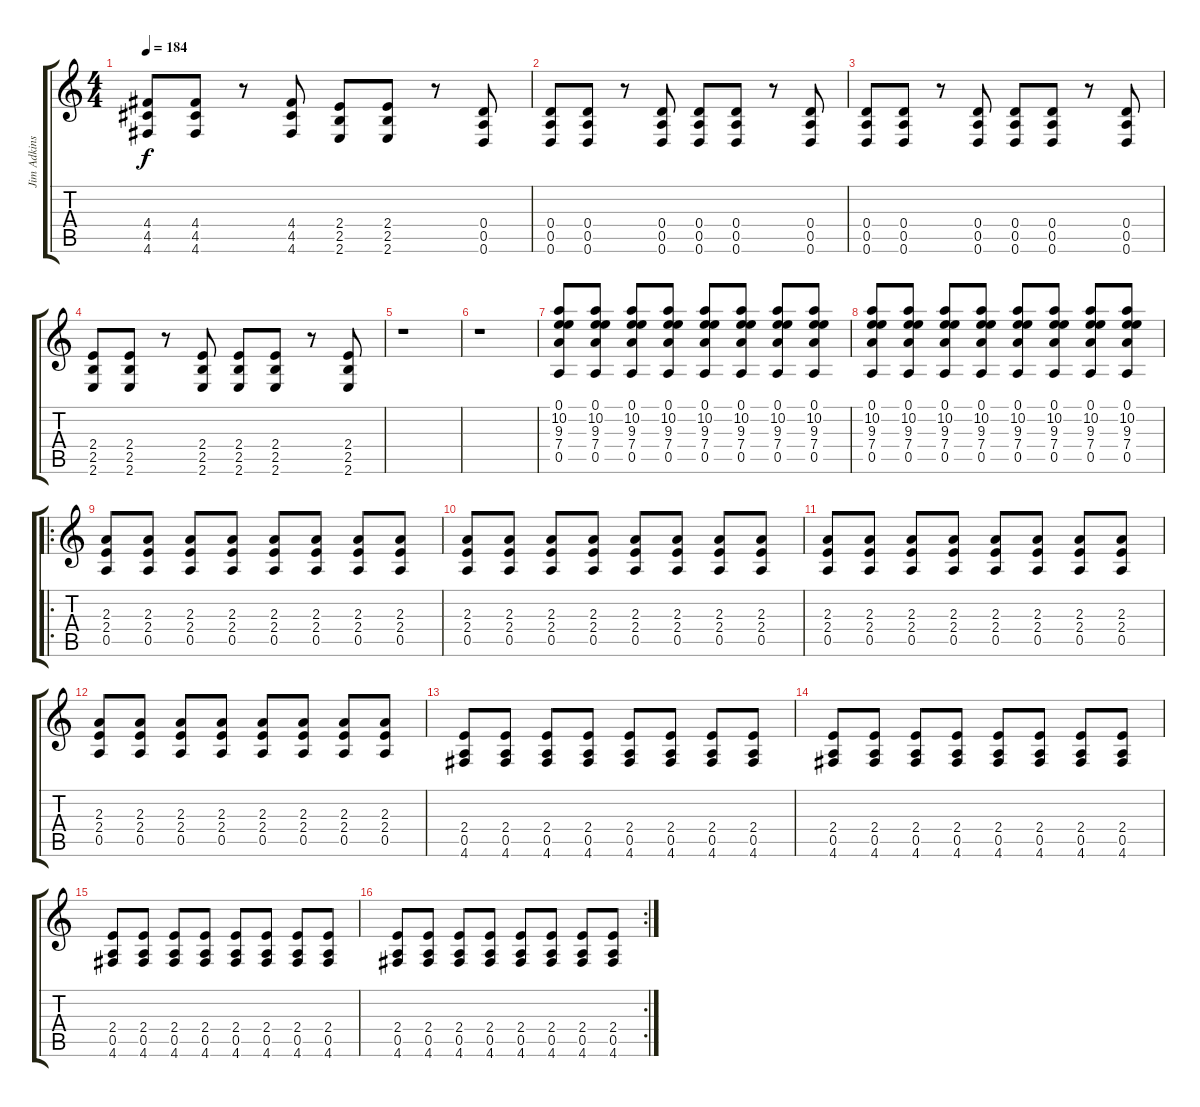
\track ("Jim Adkins" "Jim Adkins") {instrument distortionguitar}
\staff {score tabs}
\tuning (E4 B3 G3 D3 A2 D2) {hide}
\ts (4 4)
\tempo 184
\clef g2
\ks c
(4.4 4.5 4.6).8{dy f} (4.4 4.5 4.6).8 r.8 (4.4 4.5 4.6).8 (2.4 2.5 2.6).8 (2.4 2.5 2.6).8 r.8 (0.4 0.5 0.6).8 |
(0.4 0.5 0.6).8 (0.4 0.5 0.6).8 r.8 (0.4 0.5 0.6).8 (0.4 0.5 0.6).8 (0.4 0.5 0.6).8 r.8 (0.4 0.5 0.6).8 |
(0.4 0.5 0.6).8 (0.4 0.5 0.6).8 r.8 (0.4 0.5 0.6).8 (0.4 0.5 0.6).8 (0.4 0.5 0.6).8 r.8 (0.4 0.5 0.6).8 |
(2.4 2.5 2.6).8 (2.4 2.5 2.6).8 r.8 (2.4 2.5 2.6).8 (2.4 2.5 2.6).8 (2.4 2.5 2.6).8 r.8 (2.4 2.5 2.6).8 |
r.1{instrument distortionguitar} |
r.1 |
(0.1 10.2 9.3 7.4 0.5).8 (0.1 10.2 9.3 7.4 0.5).8 (0.1 10.2 9.3 7.4 0.5).8 (0.1 10.2 9.3 7.4 0.5).8 (0.1 10.2 9.3 7.4 0.5).8 (0.1 10.2 9.3 7.4 0.5).8 (0.1 10.2 9.3 7.4 0.5).8 (0.1 10.2 9.3 7.4 0.5).8 |
(0.1 10.2 9.3 7.4 0.5).8 (0.1 10.2 9.3 7.4 0.5).8 (0.1 10.2 9.3 7.4 0.5).8 (0.1 10.2 9.3 7.4 0.5).8 (0.1 10.2 9.3 7.4 0.5).8 (0.1 10.2 9.3 7.4 0.5).8 (0.1 10.2 9.3 7.4 0.5).8 (0.1 10.2 9.3 7.4 0.5).8 |
\ro
(2.3 2.4 0.5).8 (2.3 2.4 0.5).8 (2.3 2.4 0.5).8 (2.3 2.4 0.5).8 (2.3 2.4 0.5).8 (2.3 2.4 0.5).8 (2.3 2.4 0.5).8 (2.3 2.4 0.5).8 |
(2.3 2.4 0.5).8 (2.3 2.4 0.5).8 (2.3 2.4 0.5).8 (2.3 2.4 0.5).8 (2.3 2.4 0.5).8 (2.3 2.4 0.5).8 (2.3 2.4 0.5).8 (2.3 2.4 0.5).8 |
(2.3 2.4 0.5).8 (2.3 2.4 0.5).8 (2.3 2.4 0.5).8 (2.3 2.4 0.5).8 (2.3 2.4 0.5).8 (2.3 2.4 0.5).8 (2.3 2.4 0.5).8 (2.3 2.4 0.5).8 |
(2.3 2.4 0.5).8 (2.3 2.4 0.5).8 (2.3 2.4 0.5).8 (2.3 2.4 0.5).8 (2.3 2.4 0.5).8 (2.3 2.4 0.5).8 (2.3 2.4 0.5).8 (2.3 2.4 0.5).8 |
(2.4 0.5 4.6).8 (2.4 0.5 4.6).8 (2.4 0.5 4.6).8 (2.4 0.5 4.6).8 (2.4 0.5 4.6).8 (2.4 0.5 4.6).8 (2.4 0.5 4.6).8 (2.4 0.5 4.6).8 |
(2.4 0.5 4.6).8 (2.4 0.5 4.6).8 (2.4 0.5 4.6).8 (2.4 0.5 4.6).8 (2.4 0.5 4.6).8 (2.4 0.5 4.6).8 (2.4 0.5 4.6).8 (2.4 0.5 4.6).8 |
(2.4 0.5 4.6).8 (2.4 0.5 4.6).8 (2.4 0.5 4.6).8 (2.4 0.5 4.6).8 (2.4 0.5 4.6).8 (2.4 0.5 4.6).8 (2.4 0.5 4.6).8 (2.4 0.5 4.6).8 |
\rc 2
(2.4 0.5 4.6).8 (2.4 0.5 4.6).8 (2.4 0.5 4.6).8 (2.4 0.5 4.6).8 (2.4 0.5 4.6).8 (2.4 0.5 4.6).8 (2.4 0.5 4.6).8 (2.4 0.5 4.6).8
